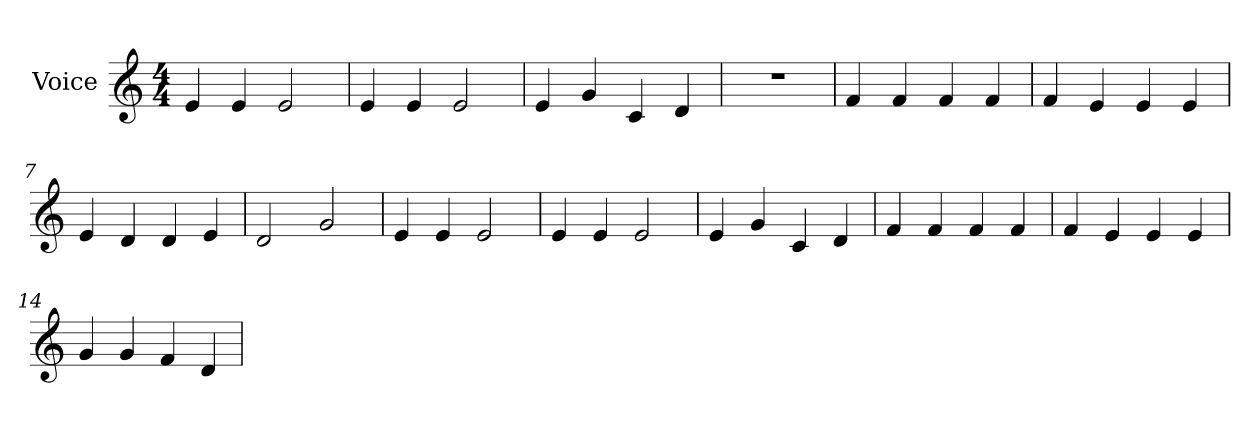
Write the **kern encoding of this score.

**kern
*part1
*staff1
*I"Voice
*I'Voice
*M4/4
=1
4e/
4e/
2e/
=2
4e/
4e/
2e/
=3
4e/
4g/
4c/
4d/
=4
1r
!!LO:LB:g=z
=5
4f/
4f/
4f/
4f/
=6
4f/
4e/
4e/
4e/
=7
4e/
4d/
4d/
4e/
=8
2d/
2g/
!!LO:LB:g=z
=9
4e/
4e/
2e/
=10
4e/
4e/
2e/
=11
4e/
4g/
4c/
4d/
!!LO:LB:g=z
=12
4f/
4f/
4f/
4f/
=13
4f/
4e/
4e/
4e/
=14
4g/
4g/
4f/
4d/
=
*-
